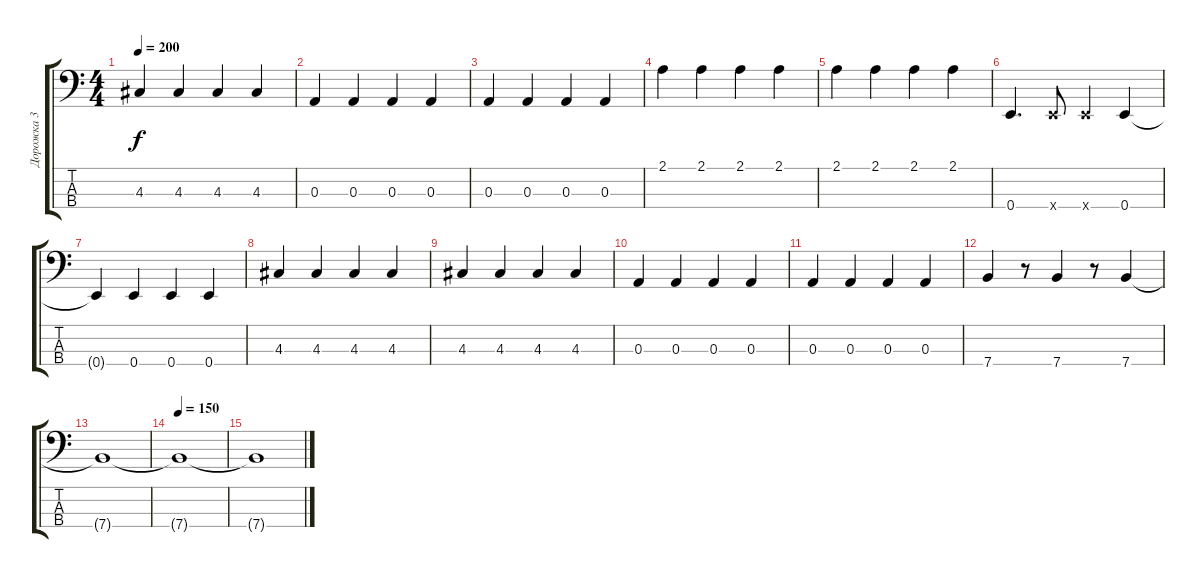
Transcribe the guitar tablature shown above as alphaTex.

\track ("Дорожка 3" "Дорожка 3") {instrument electricbassfinger}
\staff {score tabs}
\tuning (G2 D2 A1 E1) {hide}
\ts (4 4)
\tempo 200
\clef f4
\ks c
4.3.4{dy f} 4.3.4 4.3.4 4.3.4 |
0.3.4 0.3.4 0.3.4 0.3.4 |
0.3.4 0.3.4 0.3.4 0.3.4 |
2.1.4 2.1.4 2.1.4 2.1.4 |
2.1.4 2.1.4 2.1.4 2.1.4 |
0.4.4{d} 0.4{x}.8 0.4{x}.4 0.4.4 |
0.4{t}.4 0.4.4 0.4.4 0.4.4 |
4.3.4 4.3.4 4.3.4 4.3.4 |
4.3.4 4.3.4 4.3.4 4.3.4 |
0.3.4 0.3.4 0.3.4 0.3.4 |
0.3.4 0.3.4 0.3.4 0.3.4 |
7.4.4 r.8 7.4.4 r.8 7.4.4 |
7.4{t}.1 |
\tempo 150
7.4{t}.1 |
7.4{t}.1
